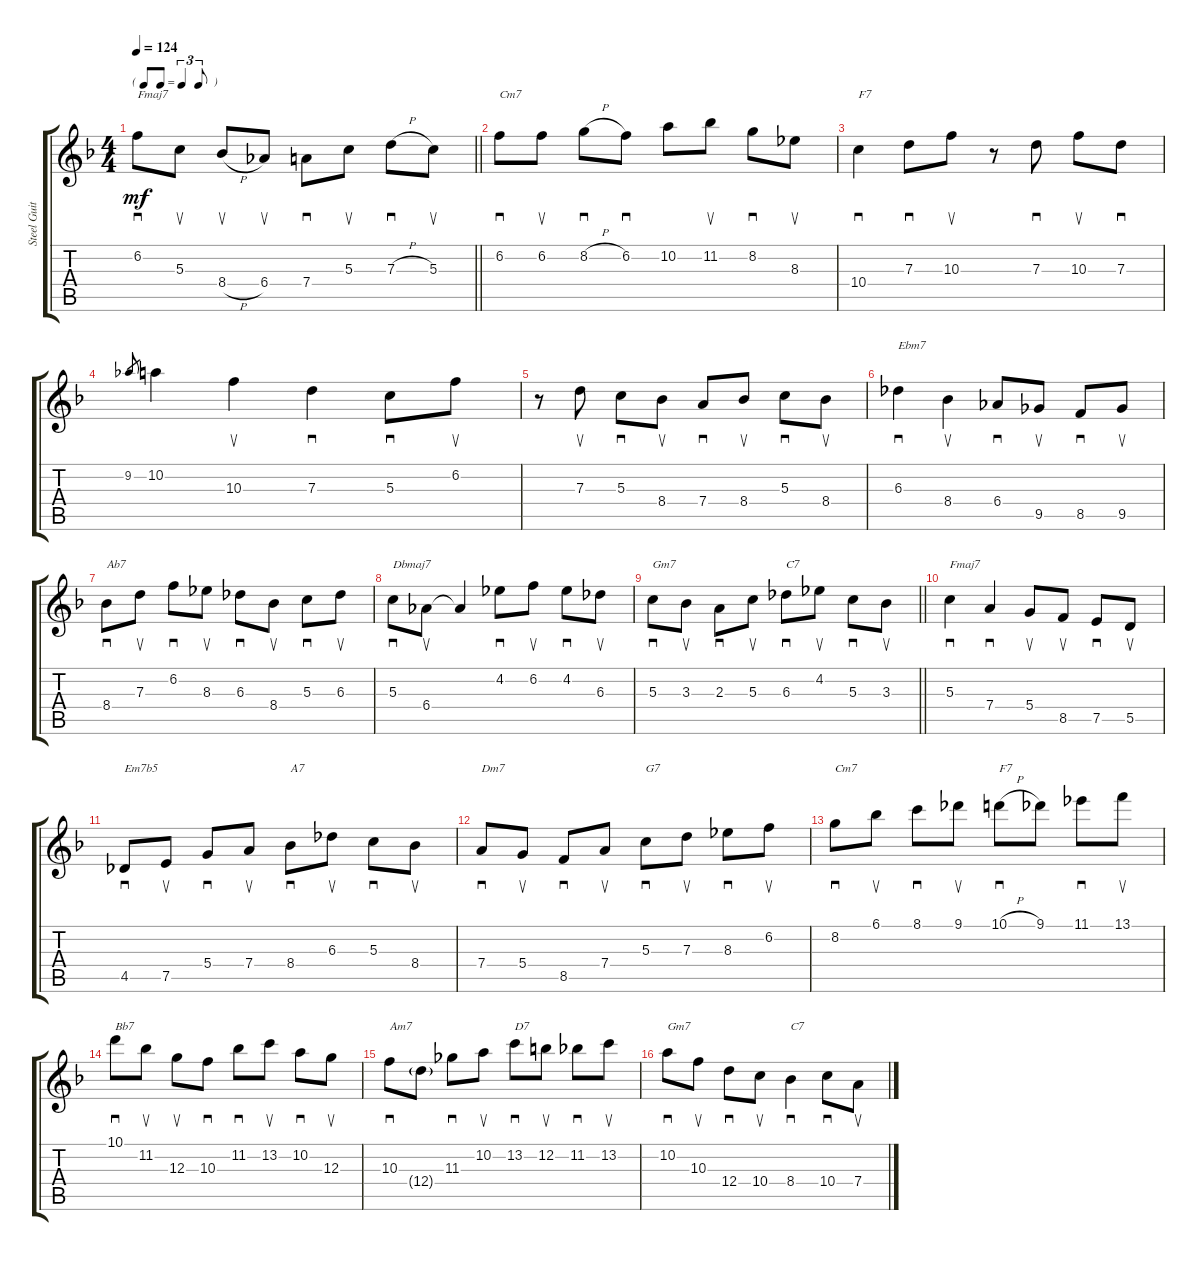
\track ("Steel Guitar" "Steel Guit") {instrument acousticguitarsteel}
\staff {score tabs}
\tuning (E4 B3 G3 D3 A2 E2) {hide}
\ts (4 4)
\tf triplet8th
\tempo 124
\clef g2
\barLineRight lightlight
\ks f
6.2.8{sd txt "Fmaj7" dy mf} 5.3.8{su} 8.4{h}.8{su} 6.4.8{su} 7.4.8{sd} 5.3.8{su} 7.3{h}.8{sd} 5.3.8{su} |
6.2.8{sd txt "Cm7"} 6.2.8{su} 8.2{h}.8{sd} 6.2.8{sd} 10.2.8 11.2.8{su} 8.2.8{sd} 8.3.8{su} |
10.4.4{sd txt "F7"} 7.3.8{sd} 10.3.8{su} r.8 7.3.8{sd} 10.3.8{su} 7.3.8{sd} |
9.2.8{gr} 10.2.4 10.3.4{su} 7.3.4{sd} 5.3.8{sd} 6.2.8{su} |
r.8 7.3.8{su} 5.3.8{sd} 8.4.8{su} 7.4.8{sd} 8.4.8{su} 5.3.8{sd} 8.4.8{su} |
6.3.4{sd txt "Ebm7"} 8.4.4{su} 6.4.8{sd} 9.5.8{su} 8.5.8{sd} 9.5.8{su} |
8.4.8{sd txt "Ab7"} 7.3.8{su} 6.2.8{sd} 8.3.8{su} 6.3.8{sd} 8.4.8{su} 5.3.8{sd} 6.3.8{su} |
5.3.8{sd txt "Dbmaj7"} 6.4.8{su} 6.4{t}.4 4.2.8{sd} 6.2.8{su} 4.2.8{sd} 6.3.8{su} |
\barLineRight lightlight
5.3.8{sd txt "Gm7"} 3.3.8{su} 2.3.8{sd} 5.3.8{su} 6.3.8{sd txt "C7"} 4.2.8{su} 5.3.8{sd} 3.3.8{su} |
5.3.4{sd txt "Fmaj7"} 7.4.4{sd} 5.4.8{su} 8.5.8{su} 7.5.8{sd} 5.5.8{su} |
4.5.8{sd txt "Em7b5"} 7.5.8{su} 5.4.8{sd} 7.4.8{su} 8.4.8{sd txt "A7"} 6.3.8{su} 5.3.8{sd} 8.4.8{su} |
7.4.8{sd txt "Dm7"} 5.4.8{su} 8.5.8{sd} 7.4.8{su} 5.3.8{sd txt "G7"} 7.3.8{su} 8.3.8{sd} 6.2.8{su} |
8.2.8{sd txt "Cm7"} 6.1.8{su} 8.1.8{sd} 9.1.8{su} 10.1{h}.8{sd txt "F7"} 9.1.8 11.1.8{sd} 13.1.8{su} |
10.1.8{sd txt "Bb7"} 11.2.8{su} 12.3.8{su} 10.3.8{sd} 11.2.8{sd} 13.2.8{su} 10.2.8{sd} 12.3.8{su} |
10.3.8{sd txt "Am7"} 12.4{g}.8 11.3.8{sd} 10.2.8{su} 13.2.8{sd txt "D7"} 12.2.8{su} 11.2.8{sd} 13.2.8{su} |
10.2.8{sd txt "Gm7"} 10.3.8{su} 12.4.8{sd} 10.4.8{su} 8.4.4{sd txt "C7"} 10.4.8{sd} 7.4.8{su}
